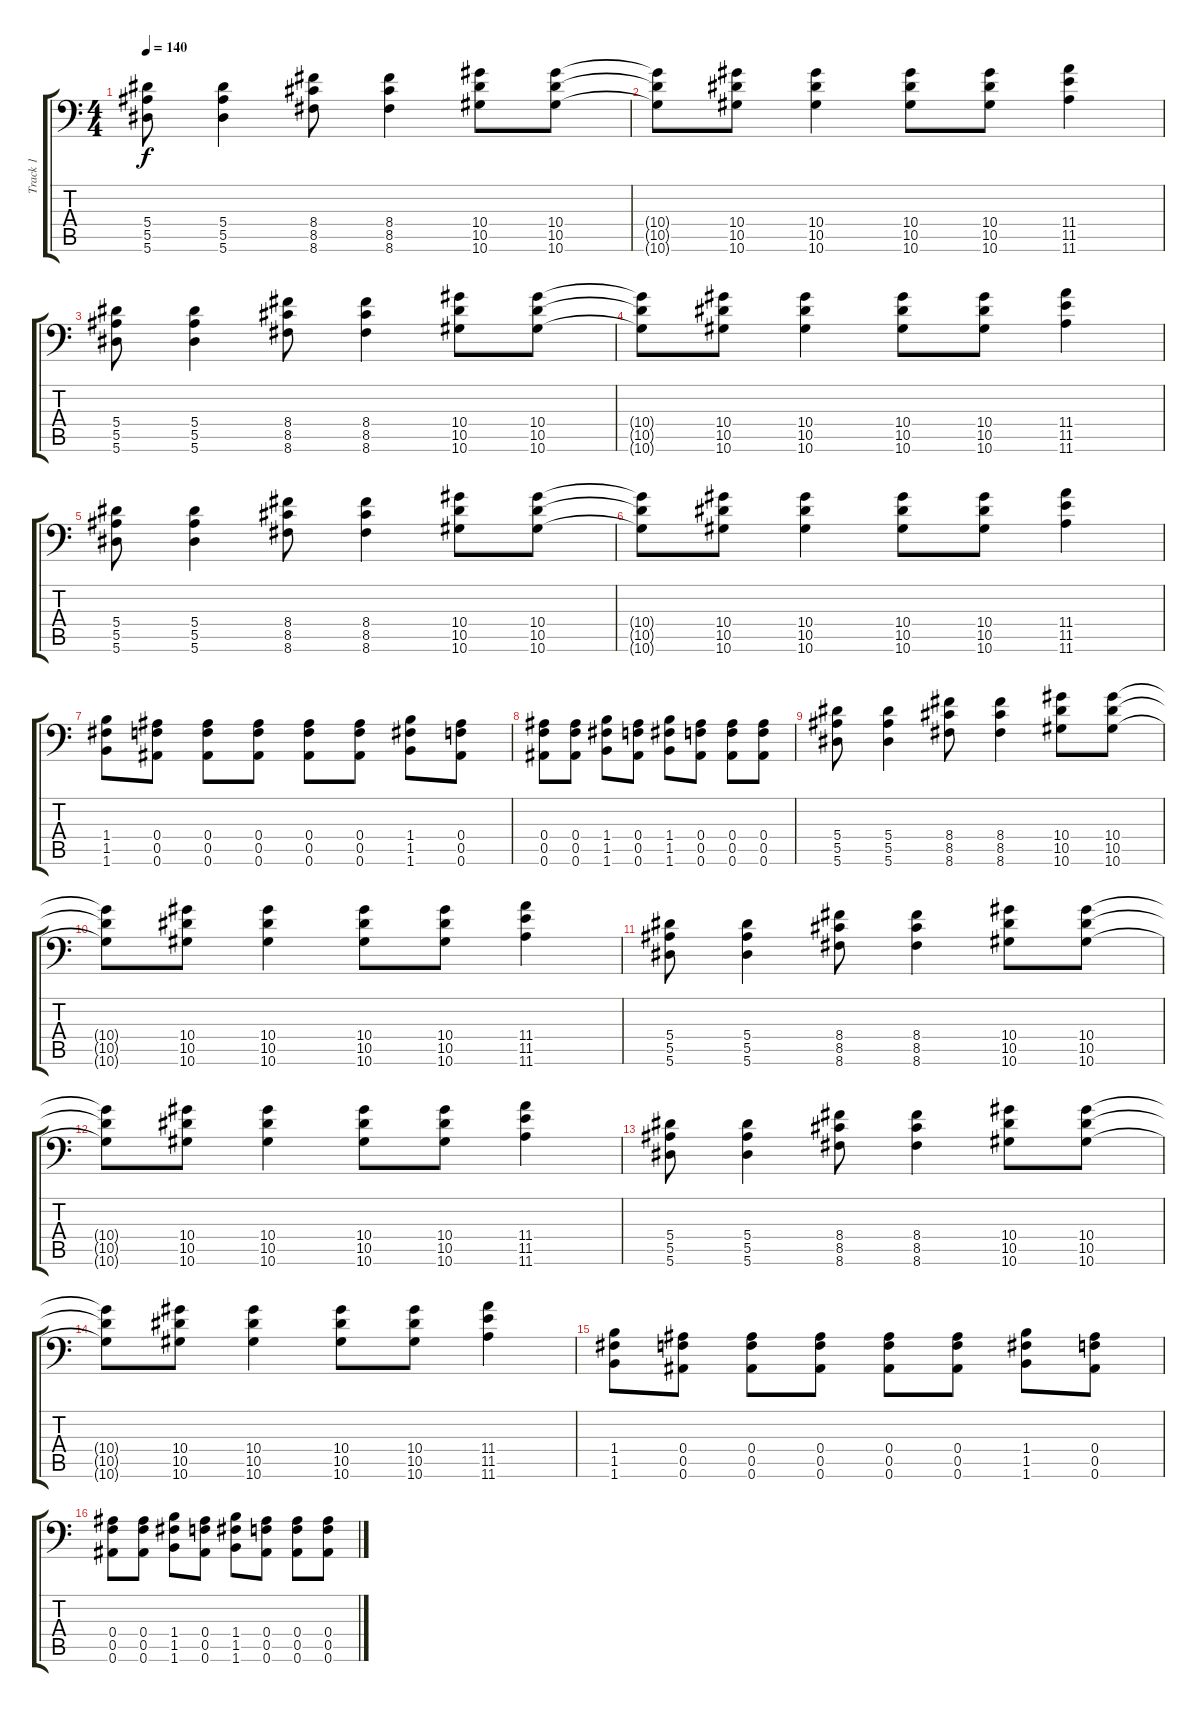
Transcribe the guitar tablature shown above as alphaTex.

\track ("Track 1" "Track 1") {instrument distortionguitar}
\staff {score tabs}
\tuning (C4 G3 Eb3 Bb2 F2 Bb1) {hide}
\ts (4 4)
\tempo 140
\clef f4
\ks c
(5.4 5.5 5.6).8{dy f} (5.4 5.5 5.6).4 (8.4 8.5 8.6).8 (8.4 8.5 8.6).4 (10.4 10.5 10.6).8 (10.4 10.5 10.6).8 |
(10.4{t} 10.5{t} 10.6{t}).8 (10.4 10.5 10.6).8 (10.4 10.5 10.6).4 (10.4 10.5 10.6).8 (10.4 10.5 10.6).8 (11.4 11.5 11.6).4 |
(5.4 5.5 5.6).8 (5.4 5.5 5.6).4 (8.4 8.5 8.6).8 (8.4 8.5 8.6).4 (10.4 10.5 10.6).8 (10.4 10.5 10.6).8 |
(10.4{t} 10.5{t} 10.6{t}).8 (10.4 10.5 10.6).8 (10.4 10.5 10.6).4 (10.4 10.5 10.6).8 (10.4 10.5 10.6).8 (11.4 11.5 11.6).4 |
(5.4 5.5 5.6).8 (5.4 5.5 5.6).4 (8.4 8.5 8.6).8 (8.4 8.5 8.6).4 (10.4 10.5 10.6).8 (10.4 10.5 10.6).8 |
(10.4{t} 10.5{t} 10.6{t}).8 (10.4 10.5 10.6).8 (10.4 10.5 10.6).4 (10.4 10.5 10.6).8 (10.4 10.5 10.6).8 (11.4 11.5 11.6).4 |
(1.4 1.5 1.6).8 (0.4 0.5 0.6).8 (0.4 0.5 0.6).8 (0.4 0.5 0.6).8 (0.4 0.5 0.6).8 (0.4 0.5 0.6).8 (1.4 1.5 1.6).8 (0.4 0.5 0.6).8 |
(0.4 0.5 0.6).8 (0.4 0.5 0.6).8 (1.4 1.5 1.6).8 (0.4 0.5 0.6).8 (1.4 1.5 1.6).8 (0.4 0.5 0.6).8 (0.4 0.5 0.6).8 (0.4 0.5 0.6).8 |
(5.4 5.5 5.6).8 (5.4 5.5 5.6).4 (8.4 8.5 8.6).8 (8.4 8.5 8.6).4 (10.4 10.5 10.6).8 (10.4 10.5 10.6).8 |
(10.4{t} 10.5{t} 10.6{t}).8 (10.4 10.5 10.6).8 (10.4 10.5 10.6).4 (10.4 10.5 10.6).8 (10.4 10.5 10.6).8 (11.4 11.5 11.6).4 |
(5.4 5.5 5.6).8 (5.4 5.5 5.6).4 (8.4 8.5 8.6).8 (8.4 8.5 8.6).4 (10.4 10.5 10.6).8 (10.4 10.5 10.6).8 |
(10.4{t} 10.5{t} 10.6{t}).8 (10.4 10.5 10.6).8 (10.4 10.5 10.6).4 (10.4 10.5 10.6).8 (10.4 10.5 10.6).8 (11.4 11.5 11.6).4 |
(5.4 5.5 5.6).8 (5.4 5.5 5.6).4 (8.4 8.5 8.6).8 (8.4 8.5 8.6).4 (10.4 10.5 10.6).8 (10.4 10.5 10.6).8 |
(10.4{t} 10.5{t} 10.6{t}).8 (10.4 10.5 10.6).8 (10.4 10.5 10.6).4 (10.4 10.5 10.6).8 (10.4 10.5 10.6).8 (11.4 11.5 11.6).4 |
(1.4 1.5 1.6).8 (0.4 0.5 0.6).8 (0.4 0.5 0.6).8 (0.4 0.5 0.6).8 (0.4 0.5 0.6).8 (0.4 0.5 0.6).8 (1.4 1.5 1.6).8 (0.4 0.5 0.6).8 |
(0.4 0.5 0.6).8 (0.4 0.5 0.6).8 (1.4 1.5 1.6).8 (0.4 0.5 0.6).8 (1.4 1.5 1.6).8 (0.4 0.5 0.6).8 (0.4 0.5 0.6).8 (0.4 0.5 0.6).8
